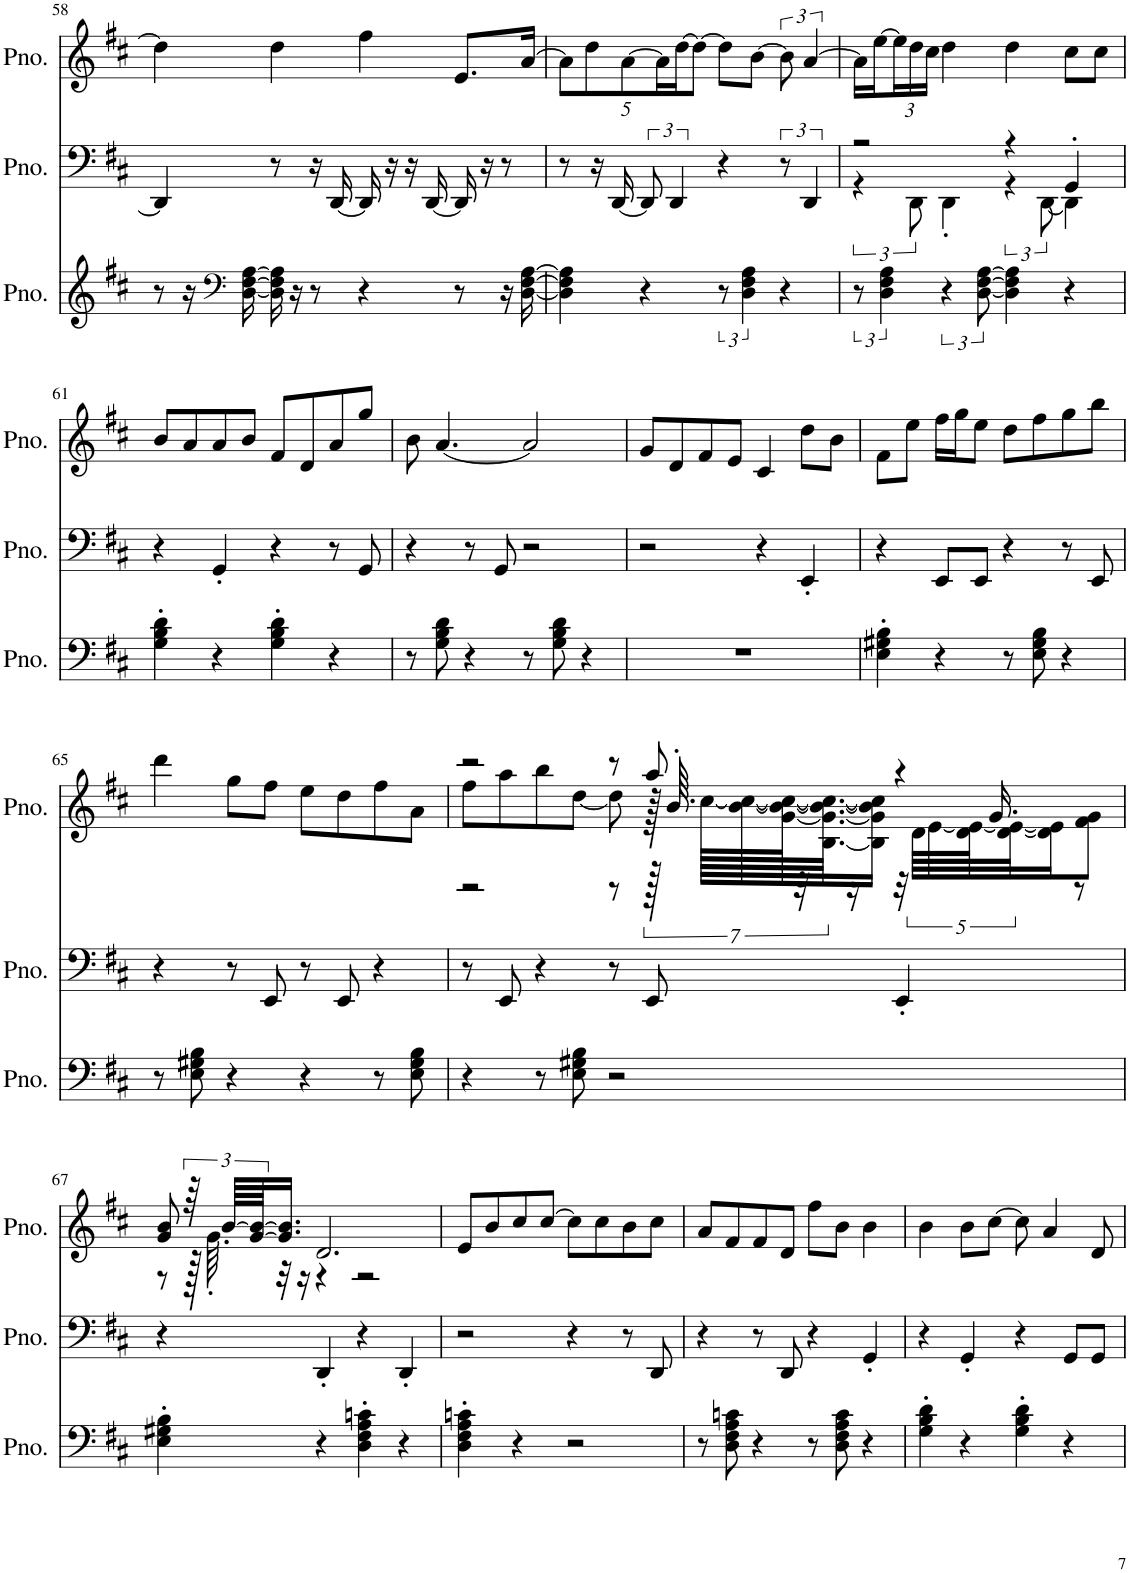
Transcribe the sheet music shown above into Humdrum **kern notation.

**kern	**kern	**kern
*part3	*part2	*part1
*staff3	*staff2	*staff1
*I"Piano	*I"Piano	*I"Piano
*I'Pno.	*I'Pno.	*I'Pno.
!!LO:PB:g=z
*clefG2	*clefF4	*clefG2
*k[f#c#]	*k[f#c#]	*k[f#c#]
*M4/4	*M4/4	*M4/4
=58	=58	=58
8r	4DD/]	4dd\]
16r	.	.
*clefF4	*	*
[16D\ [16F#\ [16A\	.	.
16D\] 16F#\] 16A\]	8r	4dd\
16r	.	.
8r	16r	.
.	[16DD/	.
4r	16DD/]	4ff#\
.	16r	.
.	16r	.
.	[16DD/	.
8r	16DD/]	8.e/L
.	16r	.
16r	8r	.
[16D\ [16F#\ [16A\	.	[16a/Jk
=59	=59	=59
*	*	*Xbrackettup
4D\] 4F#\] 4A\]	8r	10a\L]
.	.	10dd\
.	16r	.
.	[16DD/	.
.	.	[10a\
4r	12DD/]	.
.	.	20a\L]
.	6DD/	.
.	.	[20dd\J
.	.	10dd\J_
12r	4r	8dd\L]
6D\ 6F#\ 6A\	.	.
.	.	[8b\J
*	*	*brackettup
4r	12r	12b\]
.	6DD/	[6a/
=60	=60	=60
*	*^	*
12r	2r	6r	16a\LL]
.	.	.	[16ee\
6D\ 6F#\ 6A\	.	.	.
*	*	*	*Xbrackettup
.	.	.	24ee\]
.	.	12DD\	24dd\
.	.	.	24cc#\JJ
6r	.	4DD'\	4dd\
[12D\ [12F#\ [12A\	.	.	.
4D\] 4F#\] 4A\]	4r	6r	4dd\
.	.	[12DD\	.
4r	4GG'/	4DD\]	8cc#\L
.	.	.	8cc#\J
*	*v	*v	*
!!LO:LB:g=z
=61	=61	=61
4G\' 4B\' 4d\'	4r	8b/L
.	.	8a/
4r	4GG'/	8a/
.	.	8b/J
4G\' 4B\' 4d\'	4r	8f#/L
.	.	8d/
4r	8r	8a/
.	8GG/	8gg/J
=62	=62	=62
8r	4r	8b\
8G\ 8B\ 8d\	.	[4.a/
4r	8r	.
.	8GG/	.
8r	2r	2a/]
8G\ 8B\ 8d\	.	.
4r	.	.
=63	=63	=63
1r	2r	8g/L
.	.	8d/
.	.	8f#/
.	.	8e/J
.	4r	4c#/
.	4EE'/	8dd\L
.	.	8b\J
=64	=64	=64
4E\' 4G#X\' 4B\'	4r	8f#\L
.	.	8ee\J
4r	8EE/L	16ff#\LL
.	.	16gg\J
.	8EE/J	8ee\J
8r	4r	8dd\L
8E\ 8G#\ 8B\	.	8ff#\
4r	8r	8gg\
.	8EE/	8bb\J
!!LO:LB:g=z
=65	=65	=65
8r	4r	4ddd\
8E\ 8G#X\ 8B\	.	.
4r	8r	8gg\L
.	8EE/	8ff#\J
4r	8r	8ee\L
.	8EE/	8dd\
8r	4r	8ff#\
8E\ 8G#\ 8B\	.	8a\J
=66	=66	=66
*	*	*^
*	*	*	*^
4r	8r	2r	8ff#\L	2r
.	8EE/	.	8aa\	.
8r	4r	.	8bb\	.
8E\ 8G#X\ 8B\	.	.	[8dd\J	.
2r	8r	8r	8dd\]	8r
*	*	*	*brackettup	*
.	8EE/	8aa/	112r	128r
.	.	.	.	64.b'/
.	.	.	[112cc#\LLLLL	.
.	.	.	[112b\ 112cc#\_	.
.	.	.	[112g\ 112b\_ 112cc#\_J	.
.	.	.	.	32r
.	.	.	4480ryy	.
.	.	.	[56.B\ 56.g\_ 56.b\_ 56.cc#\_JJ	.
.	.	.	.	16r
.	.	.	16B\] 16g\] 16b\] 16cc#\]JJ	.
.	4EE'/	4r	.	32r
.	.	.	80d\LLLL	.
.	.	.	[80e\	.
.	.	.	80d\ 80e\_J	.
.	.	.	.	16.g/
.	.	.	[40d\ 40e\_J	.
.	.	.	16d\] 16e\]J	.
.	.	.	.	8r
.	.	.	[4480%559f#\ [4480%559g\	.
*	*	*	*v	*v
!!LO:LB:g=z
=67	=67	=67	=67
4E\' 4G#X\' 4B\'	4r	8g/ 8b/	8r
.	.	96r	4480f#\] 4480g\]
.	.	.	128r
.	.	.	64.g'\
.	.	[96b/LLLL	.
.	.	[96g/ 96b/_JJ	.
.	.	16.g/] 16.b/]JJ	.
.	.	.	32r
.	.	.	16r
4r	4DD'/	2.d/	.
.	.	.	4r
4D\' 4F#\' 4A\' 4cn\'	4r	.	.
.	.	.	2r
4r	4DD'/	.	.
4480ryy	4480ryy	4480ryy	.
*	*	*v	*v
=68	=68	=68
4D\' 4F#\' 4A\' 4cn\'	2r	8e/L
.	.	8b/
4r	.	8cc#/
.	.	[8cc#/J
2r	4r	8cc#\L]
.	.	8cc#\
.	8r	8b\
.	8DD/	8cc#\J
=69	=69	=69
8r	4r	8a/L
8D\ 8F#\ 8A\ 8cn\	.	8f#/
4r	8r	8f#/
.	8DD/	8d/J
8r	4r	8ff#\L
8D\ 8F#\ 8A\ 8c\	.	8b\J
4r	4GG'/	4b\
=70	=70	=70
4G\' 4B\' 4d\'	4r	4b\
4r	4GG'/	8b\L
.	.	[8cc#\J
4G\' 4B\' 4d\'	4r	8cc#\]
.	.	4a/
4r	8GG/L	.
.	8GG/J	8d/
=	=	=
*-	*-	*-
